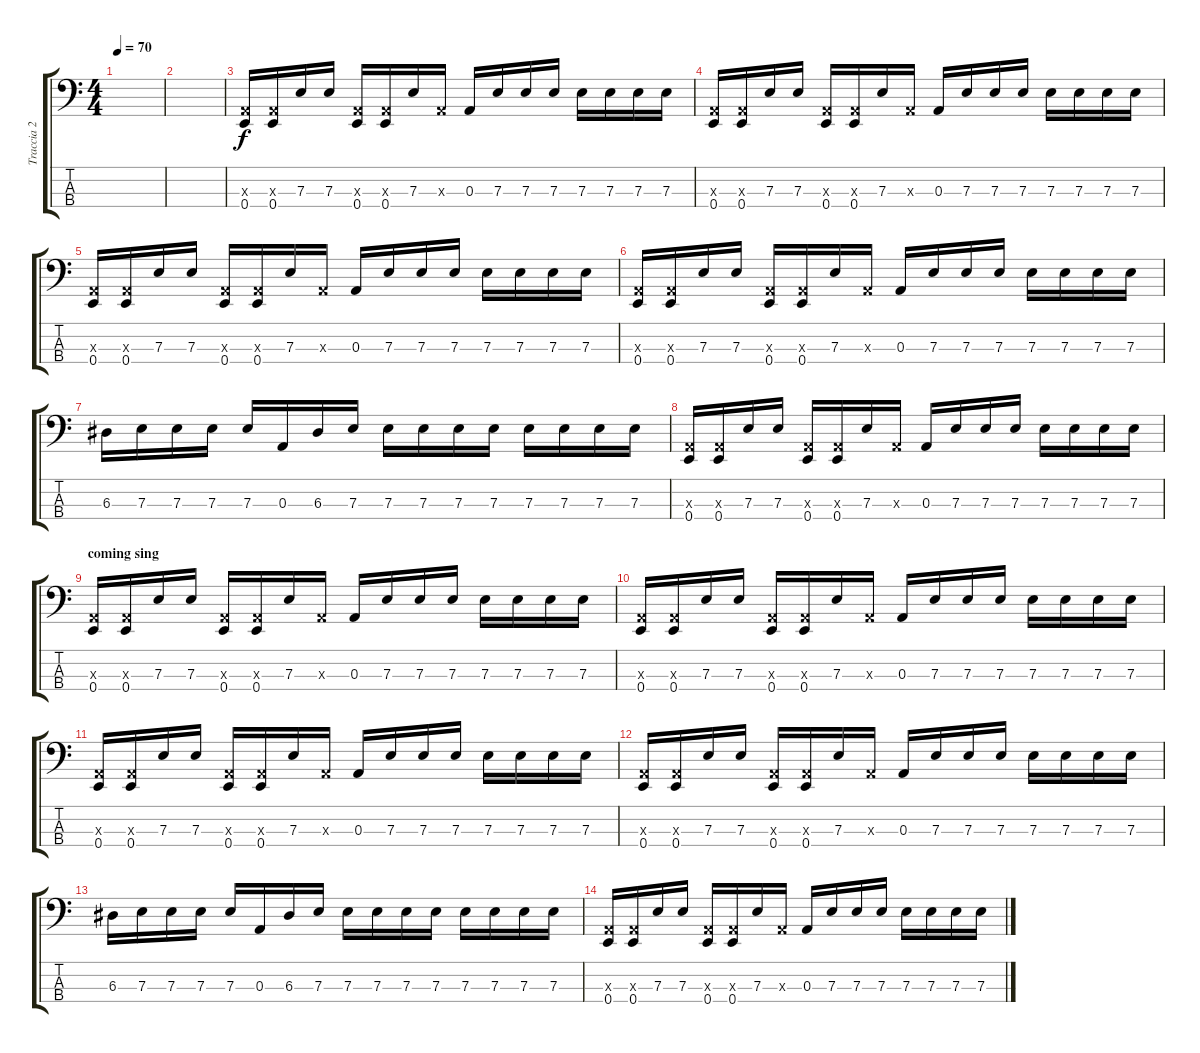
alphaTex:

\track ("Traccia 2" "Traccia 2") {instrument acousticbass}
\staff {score tabs}
\tuning (G2 D2 A1 E1) {hide}
\ts (4 4)
\tempo 70
\clef f4
\ks c
|
|
(0.3{x} 0.4).16 (0.3{x} 0.4).16 7.3.16 7.3.16 (0.3{x} 0.4).16 (0.3{x} 0.4).16 7.3.16 0.3{x}.16 0.3.16 7.3.16 7.3.16 7.3.16 7.3.16 7.3.16 7.3.16 7.3.16 |
(0.3{x} 0.4).16 (0.3{x} 0.4).16 7.3.16 7.3.16 (0.3{x} 0.4).16 (0.3{x} 0.4).16 7.3.16 0.3{x}.16 0.3.16 7.3.16 7.3.16 7.3.16 7.3.16 7.3.16 7.3.16 7.3.16 |
(0.3{x} 0.4).16 (0.3{x} 0.4).16 7.3.16 7.3.16 (0.3{x} 0.4).16 (0.3{x} 0.4).16 7.3.16 0.3{x}.16 0.3.16 7.3.16 7.3.16 7.3.16 7.3.16 7.3.16 7.3.16 7.3.16 |
(0.3{x} 0.4).16 (0.3{x} 0.4).16 7.3.16 7.3.16 (0.3{x} 0.4).16 (0.3{x} 0.4).16 7.3.16 0.3{x}.16 0.3.16 7.3.16 7.3.16 7.3.16 7.3.16 7.3.16 7.3.16 7.3.16 |
6.3.16 7.3.16 7.3.16 7.3.16 7.3.16 0.3.16 6.3.16 7.3.16 7.3.16 7.3.16 7.3.16 7.3.16 7.3.16 7.3.16 7.3.16 7.3.16 |
(0.3{x} 0.4).16 (0.3{x} 0.4).16 7.3.16 7.3.16 (0.3{x} 0.4).16 (0.3{x} 0.4).16 7.3.16 0.3{x}.16 0.3.16 7.3.16 7.3.16 7.3.16 7.3.16 7.3.16 7.3.16 7.3.16 |
\section ("" "coming sing")
(0.3{x} 0.4).16 (0.3{x} 0.4).16 7.3.16 7.3.16 (0.3{x} 0.4).16 (0.3{x} 0.4).16 7.3.16 0.3{x}.16 0.3.16 7.3.16 7.3.16 7.3.16 7.3.16 7.3.16 7.3.16 7.3.16 |
(0.3{x} 0.4).16 (0.3{x} 0.4).16 7.3.16 7.3.16 (0.3{x} 0.4).16 (0.3{x} 0.4).16 7.3.16 0.3{x}.16 0.3.16 7.3.16 7.3.16 7.3.16 7.3.16 7.3.16 7.3.16 7.3.16 |
(0.3{x} 0.4).16 (0.3{x} 0.4).16 7.3.16 7.3.16 (0.3{x} 0.4).16 (0.3{x} 0.4).16 7.3.16 0.3{x}.16 0.3.16 7.3.16 7.3.16 7.3.16 7.3.16 7.3.16 7.3.16 7.3.16 |
(0.3{x} 0.4).16 (0.3{x} 0.4).16 7.3.16 7.3.16 (0.3{x} 0.4).16 (0.3{x} 0.4).16 7.3.16 0.3{x}.16 0.3.16 7.3.16 7.3.16 7.3.16 7.3.16 7.3.16 7.3.16 7.3.16 |
6.3.16 7.3.16 7.3.16 7.3.16 7.3.16 0.3.16 6.3.16 7.3.16 7.3.16 7.3.16 7.3.16 7.3.16 7.3.16 7.3.16 7.3.16 7.3.16 |
(0.3{x} 0.4).16 (0.3{x} 0.4).16 7.3.16 7.3.16 (0.3{x} 0.4).16 (0.3{x} 0.4).16 7.3.16 0.3{x}.16 0.3.16 7.3.16 7.3.16 7.3.16 7.3.16 7.3.16 7.3.16 7.3.16
